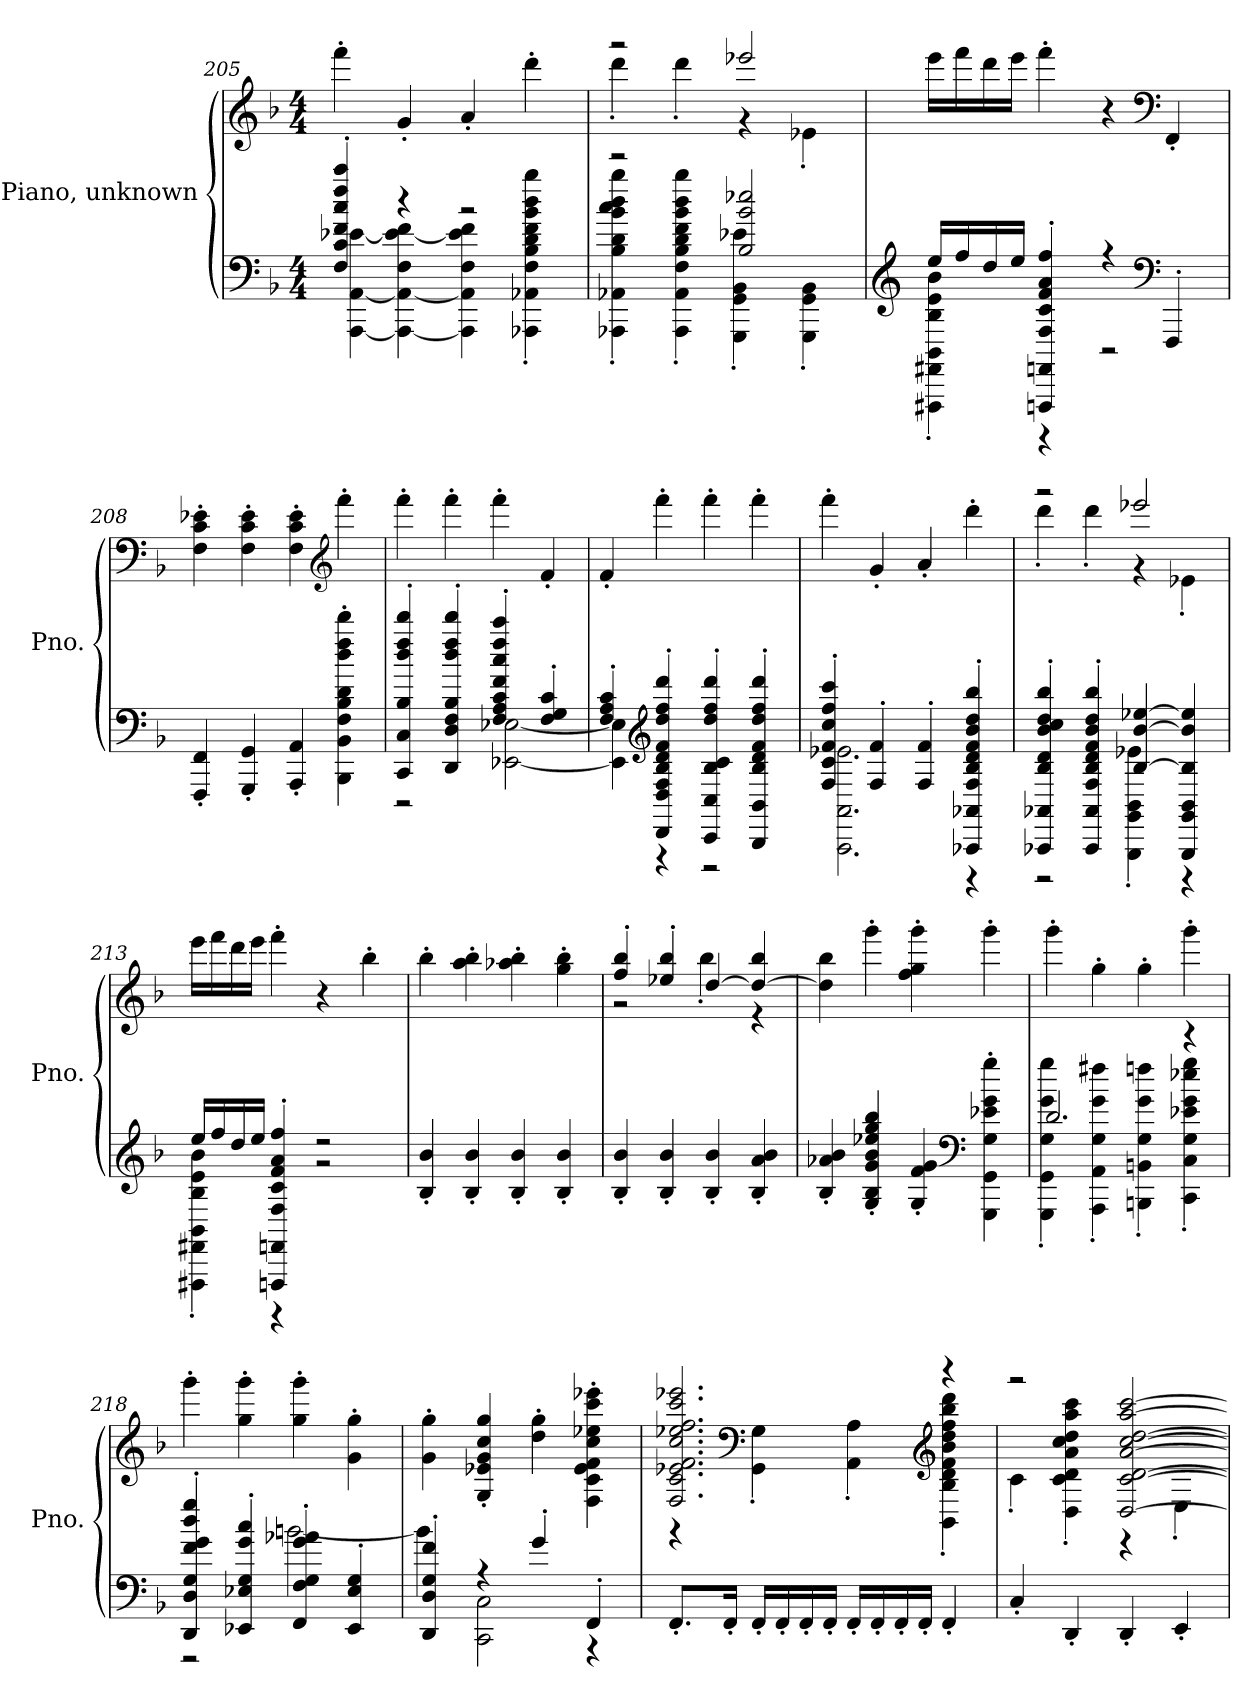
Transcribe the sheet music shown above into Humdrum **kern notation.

**kern	**kern
*part1	*part1
*staff2	*staff1
*I"Piano, unknown	*
*I'Pno.	*
*clefF4	*clefG2
*k[b-]	*k[b-]
*M4/4	*M4/4
=205	=205
*^	*
4F/' 4c/' 4f/' 4cc/' 4ff/' 4ccc/'	[4AAA\ [4AA\ [4e-X\	4fff'\
4r	4AAA\_ 4AA\_ 4F\ 4e-\_ 4f\	4g'/
2r	4AAA\] 4AA\] 4F\ 4e-\] 4f\	4a'/
.	4AAA-X\' 4AA-X\' 4F\' 4B-\' 4d\' 4f\' 4b-\' 4dd\' 4bb-\'	4ddd'\
=206	=206	=206
*	*	*^
2r	4AAA-X\' 4AA-X\' 4B-\' 4d\' 4b-\' 4cc\' 4dd\' 4bb-\'	2r	4ddd'\
.	4AAA-\' 4AA-\' 4F\' 4B-\' 4d\' 4f\' 4b-\' 4dd\' 4bb-\'	.	4ddd'\
2B-/ 2b-/ 2ee-X/	4GGG\' 4GG\' 4BB-\' 4e-X\'	2eee-X/	4r
.	4GGG\' 4GG\' 4BB-\'	.	4e-X'\
*	*	*v	*v
!!LO:LB:g=z
=207	=207	=207
*clefG2	*	*
16ee/LL	4FFF#X\' 4FF#X\' 4BB-\' 4B-\' 4e\' 4b-\'	16eee\LL
16ff/	.	16fff\
16dd/	.	16ddd\
16ee/JJ	.	16eee\JJ
4FFFn/' 4FFn/' 4F/' 4c/' 4f/' 4a/' 4ff/'	4r	4fff'\
4r	2r	4r
*clefF4	*	*clefF4
4FFF'/	.	4FF'/
*v	*v	*
=208	=208
4FFF/' 4FF/'	4F\' 4c\' 4e-X\'
4GGG/' 4GG/'	4F\' 4c\' 4e-\'
4AAA/' 4AA/'	4F\' 4c\' 4e-\'
*	*clefG2
4BBB-\' 4BB-\' 4F\' 4B-\' 4d\' 4dd\' 4ff\' 4ddd\'	4fff'\
=209	=209
*^	*
4CC/' 4C/' 4B-/' 4dd/' 4ff/' 4ddd/'	2r	4fff'\
4DD/' 4D/' 4F/' 4B-/' 4dd/' 4ff/' 4ddd/'	.	4fff'\
4F/' 4A/' 4c/' 4f/' 4cc/' 4ff/' 4ccc/'	[2EE-X\ [2E-X\	4fff'\
4F/' 4G/' 4c/'	.	4f'/
=210	=210	=210
4F/' 4A/' 4c/'	4EE-\] 4E-\]	4f'/
*clefG2	*	*
4DD/' 4D/' 4F/' 4B-/' 4d/' 4f/' 4dd/' 4ff/' 4ddd/'	4r	4fff'\
4CC/' 4C/' 4B-/' 4c/' 4dd/' 4ff/' 4ddd/'	2r	4fff'\
4BBB-/' 4BB-/' 4B-/' 4d/' 4f/' 4dd/' 4ff/' 4ddd/'	.	4fff'\
!!LO:LB:g=z
=211	=211	=211
4F/' 4c/' 4f/' 4cc/' 4ff/' 4ccc/'	2.AAA\ 2.AA\ 2.e-X\	4fff'\
4F/' 4f/'	.	4g'/
4F/' 4f/'	.	4a'/
4AAA-X/' 4AA-X/' 4F/' 4B-/' 4d/' 4f/' 4b-/' 4dd/' 4bb-/'	4r	4ddd'\
=212	=212	=212
*	*	*^
4AAA-X/' 4AA-X/' 4B-/' 4d/' 4b-/' 4cc/' 4dd/' 4bb-/'	2r	2r	4ddd'\
4AAA-/' 4AA-/' 4F/' 4B-/' 4d/' 4f/' 4b-/' 4dd/' 4bb-/'	.	.	4ddd'\
[4B-/ [4b-/ [4ee-X/	4GGG\' 4GG\' 4BB-\' 4e-X\'	2eee-X/	4r
4GGG/ 4GG/ 4BB-/ 4B-/] 4b-/] 4ee-/]	4r	.	4e-X'\
*	*	*v	*v
=213	=213	=213
16ee/LL	4FFF#X\' 4FF#X\' 4BB-\' 4B-\' 4e\' 4b-\'	16eee\LL
16ff/	.	16fff\
16dd/	.	16ddd\
16ee/JJ	.	16eee\JJ
4FFFn/' 4FFn/' 4F/' 4c/' 4f/' 4a/' 4ff/'	4r	4fff'\
2r	2r	4r
.	.	4bb-'\
*v	*v	*
=214	=214
4B-/' 4b-/'	4bb-'\
4B-/' 4b-/'	4aa\' 4bb-\'
4B-/' 4b-/'	4aa-X\' 4bb-\'
4B-/' 4b-/'	4gg\' 4bb-\'
=215	=215
*	*^
4B-/' 4b-/'	4ff/' 4bb-/'	2r
4B-/' 4b-/'	4ee-X/' 4bb-/'	.
4B-/' 4b-/'	[4dd/	4bb-'\
4B-/' 4a/' 4b-/'	4dd/_ 4bb-/	4r
*	*v	*v
!!LO:LB:g=z
=216	=216
4B-/' 4a-X/' 4b-/'	4dd\] 4bb-\
4G/' 4B-/' 4g/' 4b-/' 4ee-X/' 4gg/' 4bb-/'	4ggg'\
4G/' 4f/' 4g/'	4ff\' 4gg\' 4ggg\'
*clefF4	*
4GGG\' 4GG\' 4G\' 4e-X\' 4g\' 4gg\'	4ggg'\
=217	=217
*^	*
2.d/	4GGG\' 4GG\' 4G\' 4g\' 4gg\'	4ggg'\
.	4AAA\' 4AA\' 4G\' 4g\' 4ff#X\'	4gg'\
.	4BBBn\' 4BBn\' 4G\' 4g\' 4ffn\'	4gg'\
4r	4CC\' 4C\' 4G\' 4e-X\' 4g\' 4ee-X\' 4gg\'	4ggg'\
=218	=218	=218
4DD/' 4D/' 4G/' 4f/' 4g/' 4dd/' 4gg/'	2r	4ggg'\
4EE-X/' 4E-X/' 4G/' 4g/' 4cc/'	.	4gg\' 4ggg\'
4FF/' 4F/' 4G/' 4g/' 4a-X/'	[2bn\	4gg\' 4ggg\'
4EE-/' 4E-/' 4G/'	.	4g\' 4gg\'
=219	=219	=219
4DD/' 4D/' 4G/' 4f/'	4b\]	4g\' 4gg\'
4r	2CC\ 2C\	4G/' 4e-X/' 4g/' 4cc/' 4gg/'
4g'/	.	4dd\' 4gg\'
4FF'/	4r	4F\' 4c\' 4e-\' 4f\' 4cc\' 4ee-X\' 4ccc\' 4eee-X\'
*v	*v	*
!!LO:PB:g=z
=220	=220
*	*^
8.FF'/L	2.F/ 2.c/ 2.e-X/ 2.f/ 2.cc/ 2.ee-X/ 2.ff/ 2.ccc/ 2.eee-X/	4r
16FF'/Jk	.	.
*	*clefF4	*
16FF'/LL	.	4GG\' 4G\'
16FF'/	.	.
16FF'/	.	.
16FF'/JJ	.	.
16FF'/LL	.	4AA\' 4A\'
16FF'/	.	.
16FF'/	.	.
16FF'/JJ	.	.
*	*clefG2	*
4FF'/	4r	4BB-\' 4B-\' 4d\' 4f\' 4b-\' 4dd\' 4ff\' 4bb-\' 4ddd\'
=221	=221	=221
4C'/	2r	4c'\
4DD'/	.	4D\' 4c\' 4d\' 4a\' 4cc\' 4dd\' 4aa\' 4ccc\'
4DD'/	[2D/ [2c/ [2d/ [2a/ [2cc/ [2dd/ [2aa/ [2ccc/	4r
4EE'/	.	4E'\
*	*v	*v
=	=
*-	*-
